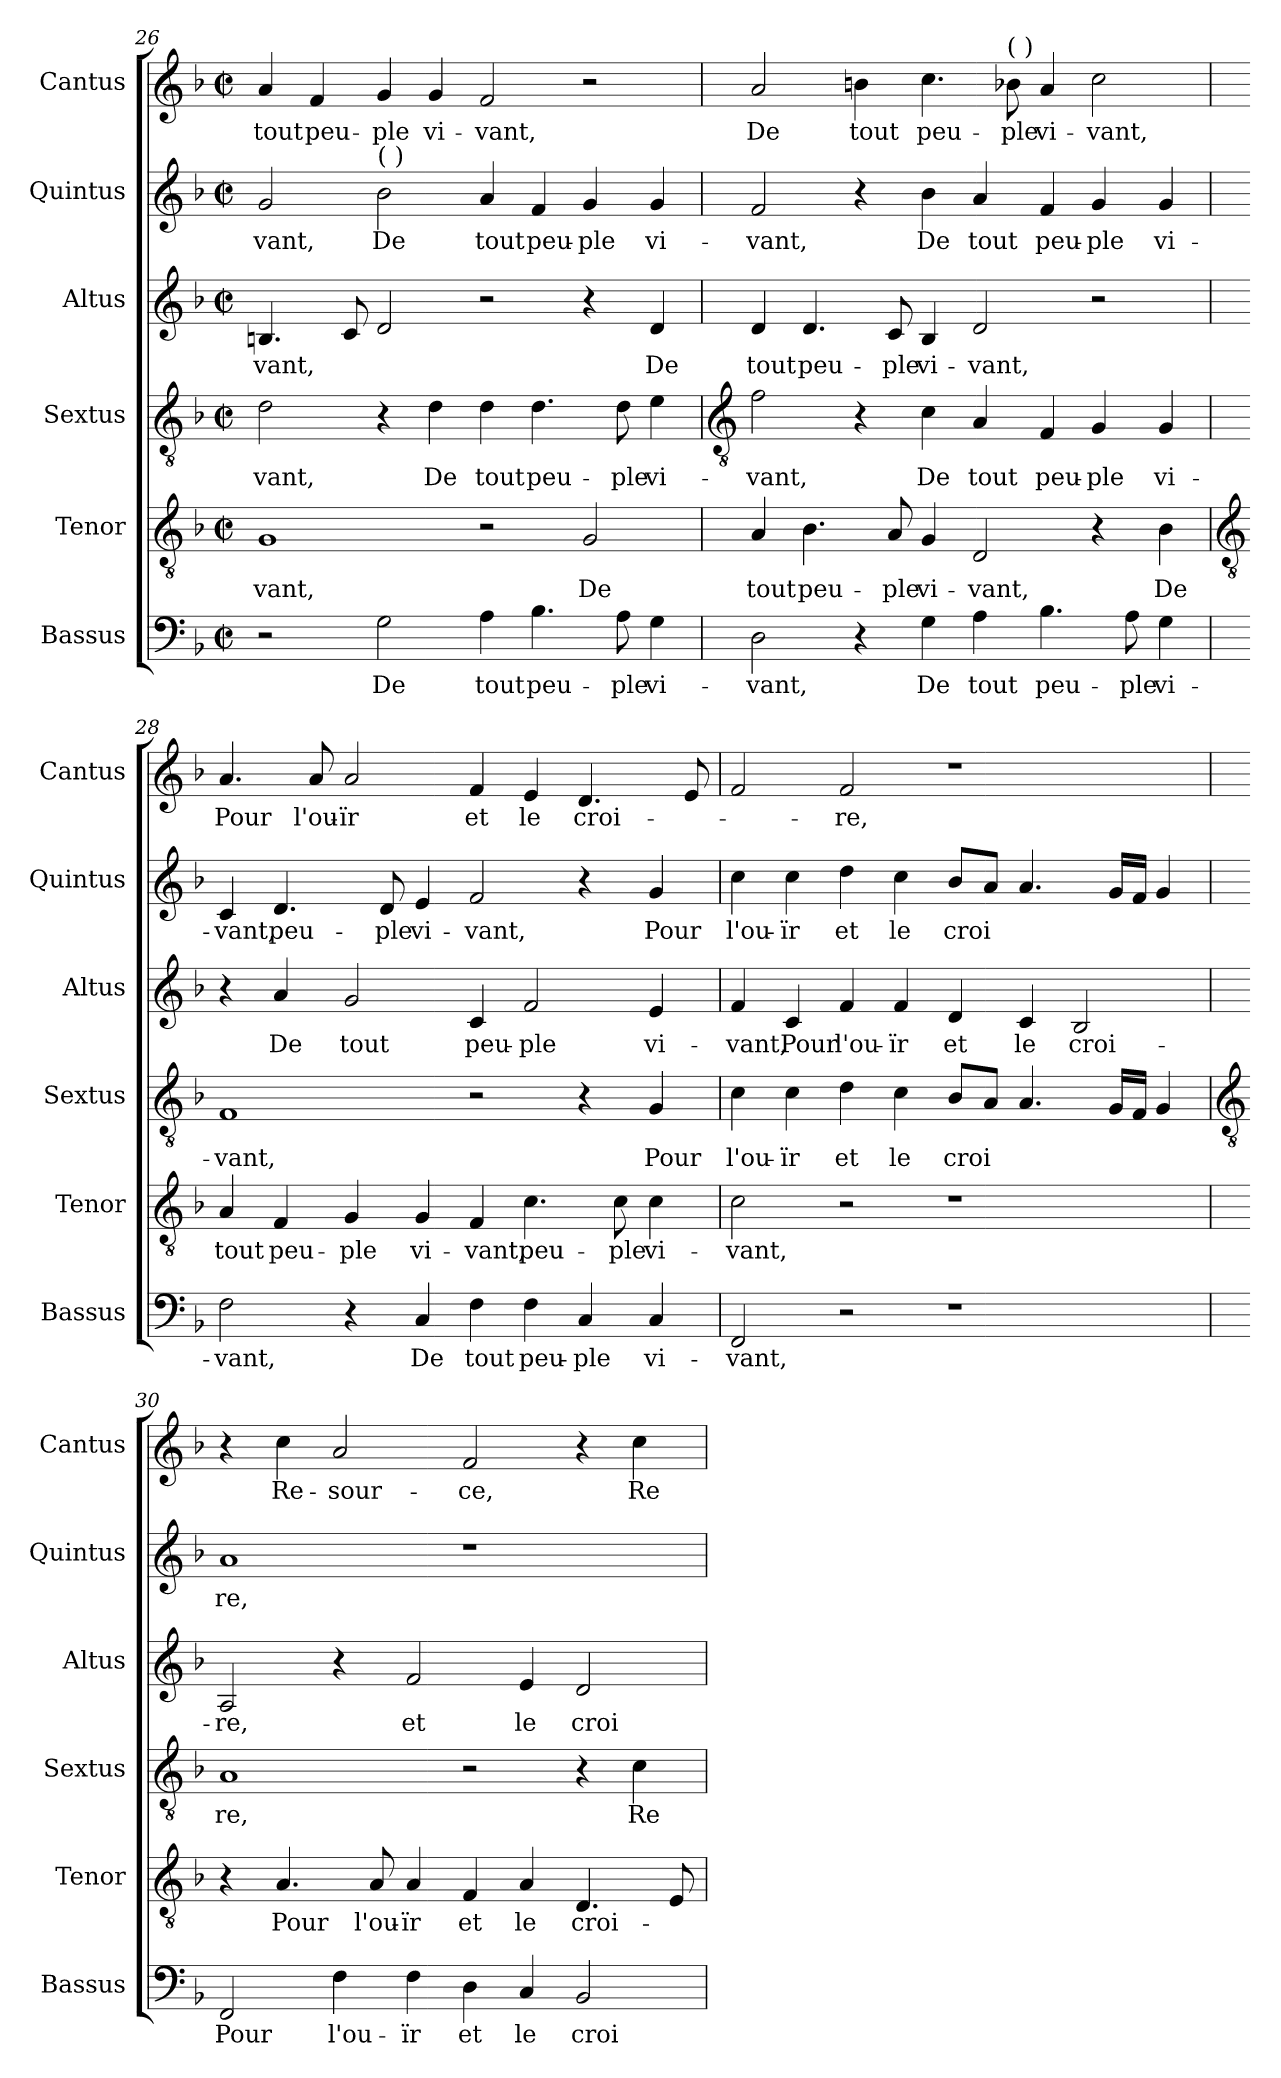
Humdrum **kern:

**kern	**text	**kern	**text	**kern	**text	**kern	**text	**kern	**text	**kern	**text
*part6	*part6	*part5	*part5	*part4	*part4	*part3	*part3	*part2	*part2	*part1	*part1
*staff6	*staff6	*staff5	*staff5	*staff4	*staff4	*staff3	*staff3	*staff2	*staff2	*staff1	*staff1
*I"Bassus	*	*I"Tenor	*	*I"Sextus	*	*I"Altus	*	*I"Quintus	*	*I"Cantus	*
*I'Bassus	*	*I'Tenor	*	*I'Sextus	*	*I'Altus	*	*I'Quintus	*	*I'Cantus	*
*clefF4	*	*clefGv2	*	*clefGv2	*	*clefG2	*	*clefG2	*	*clefG2	*
*k[b-]	*	*k[b-]	*	*k[b-]	*	*k[b-]	*	*k[b-]	*	*k[b-]	*
*F:	*	*F:	*	*F:	*	*F:	*	*F:	*	*F:	*
*M4/2	*	*M4/2	*	*M4/2	*	*M4/2	*	*M4/2	*	*M4/2	*
*met(c|)	*	*met(c|)	*	*met(c|)	*	*met(c|)	*	*met(c|)	*	*met(c|)	*
=26	=26	=26	=26	=26	=26	=26	=26	=26	=26	=26	=26
!	!	!	!LO:LY:b	!	!LO:LY:b	!	!LO:LY:b	!	!LO:LY:b	!	!LO:LY:b
2r	.	1G	-vant,	2d	-vant,	4.Bn	-vant,	2g	-vant,	4a	tout
!	!	!	!	!	!	!	!	!	!	!	!LO:LY:b
.	.	.	.	.	.	.	.	.	.	4f	peu-
.	.	.	.	.	.	8c	.	.	.	.	.
!	!	!	!	!	!	!	!	!LO:TX:a:t=(  )	!	!	!
!	!LO:LY:b	!	!	!	!	!	!	!	!LO:LY:b	!	!LO:LY:b
2G	De	.	.	4r	.	2d	.	2b-	De	4g	-ple
!	!	!	!	!	!LO:LY:b	!	!	!	!	!	!LO:LY:b
.	.	.	.	4d	De	.	.	.	.	4g	vi-
!	!LO:LY:b	!	!	!	!LO:LY:b	!	!	!	!LO:LY:b	!	!LO:LY:b
4A	tout	2r	.	4d	tout	2r	.	4a	tout	2f	-vant,
!	!LO:LY:b	!	!	!	!LO:LY:b	!	!	!	!LO:LY:b	!	!
4.B-	peu-	.	.	4.d	peu-	.	.	4f	peu-	.	.
!	!	!	!LO:LY:b	!	!	!	!	!	!LO:LY:b	!	!
.	.	2G	De	.	.	4r	.	4g	-ple	2r	.
!	!LO:LY:b	!	!	!	!LO:LY:b	!	!	!	!	!	!
8A	-ple	.	.	8d	-ple	.	.	.	.	.	.
!	!LO:LY:b	!	!	!	!LO:LY:b	!	!LO:LY:b	!	!LO:LY:b	!	!
4G	vi-	.	.	4e	vi-	4d	De	4g	vi-	.	.
!!LO:LB:g=z
=27	=27	=27	=27	=27	=27	=27	=27	=27	=27	=27	=27
*	*	*	*	*clefGv2	*	*	*	*	*	*	*
!	!LO:LY:b	!	!LO:LY:b	!	!LO:LY:b	!	!LO:LY:b	!	!LO:LY:b	!	!LO:LY:b
2D	-vant,	4A	tout	2f	-vant,	4d	tout	2f	-vant,	2a	De
!	!	!	!LO:LY:b	!	!	!	!LO:LY:b	!	!	!	!
.	.	4.B-	peu-	.	.	4.d	peu-	.	.	.	.
!	!	!	!	!	!	!	!	!	!	!	!LO:LY:b
4r	.	.	.	4r	.	.	.	4r	.	4bn	tout
!	!	!	!LO:LY:b	!	!	!	!LO:LY:b	!	!	!	!
.	.	8A	-ple	.	.	8c	-ple	.	.	.	.
!	!LO:LY:b	!	!LO:LY:b	!	!LO:LY:b	!	!LO:LY:b	!	!LO:LY:b	!	!LO:LY:b
4G	De	4G	vi-	4c	De	4B-	vi-	4b-	De	4.cc	peu-
!	!LO:LY:b	!	!LO:LY:b	!	!LO:LY:b	!	!LO:LY:b	!	!LO:LY:b	!	!
4A	tout	2D	-vant,	4A	tout	2d	-vant,	4a	tout	.	.
!	!	!	!	!	!	!	!	!	!	!LO:TX:a:t=(  )	!
!	!	!	!	!	!	!	!	!	!	!	!LO:LY:b
.	.	.	.	.	.	.	.	.	.	8b-	-ple
!	!LO:LY:b	!	!	!	!LO:LY:b	!	!	!	!LO:LY:b	!	!LO:LY:b
4.B-	peu-	.	.	4F	peu-	.	.	4f	peu-	4a	vi-
!	!	!	!	!	!LO:LY:b	!	!	!	!LO:LY:b	!	!LO:LY:b
.	.	4r	.	4G	-ple	2r	.	4g	-ple	2cc	-vant,
!	!LO:LY:b	!	!	!	!	!	!	!	!	!	!
8A	-ple	.	.	.	.	.	.	.	.	.	.
!	!LO:LY:b	!	!LO:LY:b	!	!LO:LY:b	!	!	!	!LO:LY:b	!	!
4G	vi-	4B-	De	4G	vi-	.	.	4g	vi-	.	.
!!LO:LB:g=z
=28	=28	=28	=28	=28	=28	=28	=28	=28	=28	=28	=28
*	*	*clefGv2	*	*	*	*	*	*	*	*	*
!	!LO:LY:b	!	!LO:LY:b	!	!LO:LY:b	!	!	!	!LO:LY:b	!	!LO:LY:b
2F	-vant,	4A	tout	1F	-vant,	4r	.	4c	-vant,	4.a	Pour
!	!	!	!LO:LY:b	!	!	!	!LO:LY:b	!	!LO:LY:b	!	!
.	.	4F	peu-	.	.	4a	De	4.d	peu-	.	.
!	!	!	!	!	!	!	!	!	!	!	!LO:LY:b
.	.	.	.	.	.	.	.	.	.	8a	l'ou-
!	!	!	!LO:LY:b	!	!	!	!LO:LY:b	!	!	!	!LO:LY:b
4r	.	4G	-ple	.	.	2g	tout	.	.	2a	-ïr
!	!	!	!	!	!	!	!	!	!LO:LY:b	!	!
.	.	.	.	.	.	.	.	8d	-ple	.	.
!	!LO:LY:b	!	!LO:LY:b	!	!	!	!	!	!LO:LY:b	!	!
4C	De	4G	vi-	.	.	.	.	4e	vi-	.	.
!	!LO:LY:b	!	!LO:LY:b	!	!	!	!LO:LY:b	!	!LO:LY:b	!	!LO:LY:b
4F	tout	4F	-vant,	2r	.	4c	peu-	2f	-vant,	4f	et
!	!LO:LY:b	!	!LO:LY:b	!	!	!	!LO:LY:b	!	!	!	!LO:LY:b
4F	peu-	4.c	peu-	.	.	2f	-ple	.	.	4e	le
!	!LO:LY:b	!	!	!	!	!	!	!	!	!	!LO:LY:b
4C	-ple	.	.	4r	.	.	.	4r	.	4.d	croi-
!	!	!	!LO:LY:b	!	!	!	!	!	!	!	!
.	.	8c	-ple	.	.	.	.	.	.	.	.
!	!LO:LY:b	!	!LO:LY:b	!	!LO:LY:b	!	!LO:LY:b	!	!LO:LY:b	!	!
4C	vi-	4c	vi-	4G	Pour	4e	vi-	4g	Pour	.	.
.	.	.	.	.	.	.	.	.	.	8e	.
=29	=29	=29	=29	=29	=29	=29	=29	=29	=29	=29	=29
!	!LO:LY:b	!	!LO:LY:b	!	!LO:LY:b	!	!LO:LY:b	!	!LO:LY:b	!	!
2FF	-vant,	2c	-vant,	4c	l'ou-	4f	-vant,	4cc	l'ou-	2f	.
!	!	!	!	!	!LO:LY:b	!	!LO:LY:b	!	!LO:LY:b	!	!
.	.	.	.	4c	-ïr	4c	Pour	4cc	-ïr	.	.
!	!	!	!	!	!LO:LY:b	!	!LO:LY:b	!	!LO:LY:b	!	!LO:LY:b
2r	.	2r	.	4d	et	4f	l'ou-	4dd	et	2f	-re,
!	!	!	!	!	!LO:LY:b	!	!LO:LY:b	!	!LO:LY:b	!	!
.	.	.	.	4c	le	4f	-ïr	4cc	le	.	.
!	!	!	!	!	!LO:LY:b	!	!LO:LY:b	!	!LO:LY:b	!	!
1r	.	1r	.	8B-L	croi	4d	et	8b-L	croi	1r	.
.	.	.	.	8AJ	.	.	.	8aJ	.	.	.
!	!	!	!	!	!	!	!LO:LY:b	!	!	!	!
.	.	.	.	4.A	.	4c	le	4.a	.	.	.
!	!	!	!	!	!	!	!LO:LY:b	!	!	!	!
.	.	.	.	.	.	2B-	croi-	.	.	.	.
.	.	.	.	16GLL	.	.	.	16gLL	.	.	.
.	.	.	.	16FJJ	.	.	.	16fJJ	.	.	.
.	.	.	.	4G	.	.	.	4g	.	.	.
!!LO:LB:g=z
=30	=30	=30	=30	=30	=30	=30	=30	=30	=30	=30	=30
*	*	*	*	*clefGv2	*	*	*	*	*	*	*
!	!LO:LY:b	!	!	!	!LO:LY:b	!	!LO:LY:b	!	!LO:LY:b	!	!
2FF	Pour	4r	.	1A	re,	2A	-re,	1a	re,	4r	.
!	!	!	!LO:LY:b	!	!	!	!	!	!	!	!LO:LY:b
.	.	4.A	Pour	.	.	.	.	.	.	4cc	Re-
!	!LO:LY:b	!	!	!	!	!	!	!	!	!	!LO:LY:b
4F	l'ou-	.	.	.	.	4r	.	.	.	2a	-sour-
!	!	!	!LO:LY:b	!	!	!	!	!	!	!	!
.	.	8A	l'ou-	.	.	.	.	.	.	.	.
!	!LO:LY:b	!	!LO:LY:b	!	!	!	!LO:LY:b	!	!	!	!
4F	-ïr	4A	-ïr	.	.	2f	et	.	.	.	.
!	!LO:LY:b	!	!LO:LY:b	!	!	!	!	!	!	!	!LO:LY:b
4D	et	4F	et	2r	.	.	.	1r	.	2f	-ce,
!	!LO:LY:b	!	!LO:LY:b	!	!	!	!LO:LY:b	!	!	!	!
4C	le	4A	le	.	.	4e	le	.	.	.	.
!	!LO:LY:b	!	!LO:LY:b	!	!	!	!LO:LY:b	!	!	!	!
2BB-	croi-	4.D	croi-	4r	.	2d	croi-	.	.	4r	.
!	!	!	!	!	!LO:LY:b	!	!	!	!	!	!LO:LY:b
.	.	.	.	4c	Re-	.	.	.	.	4cc	Re-
.	.	8E	.	.	.	.	.	.	.	.	.
=	=	=	=	=	=	=	=	=	=	=	=
*-	*-	*-	*-	*-	*-	*-	*-	*-	*-	*-	*-
